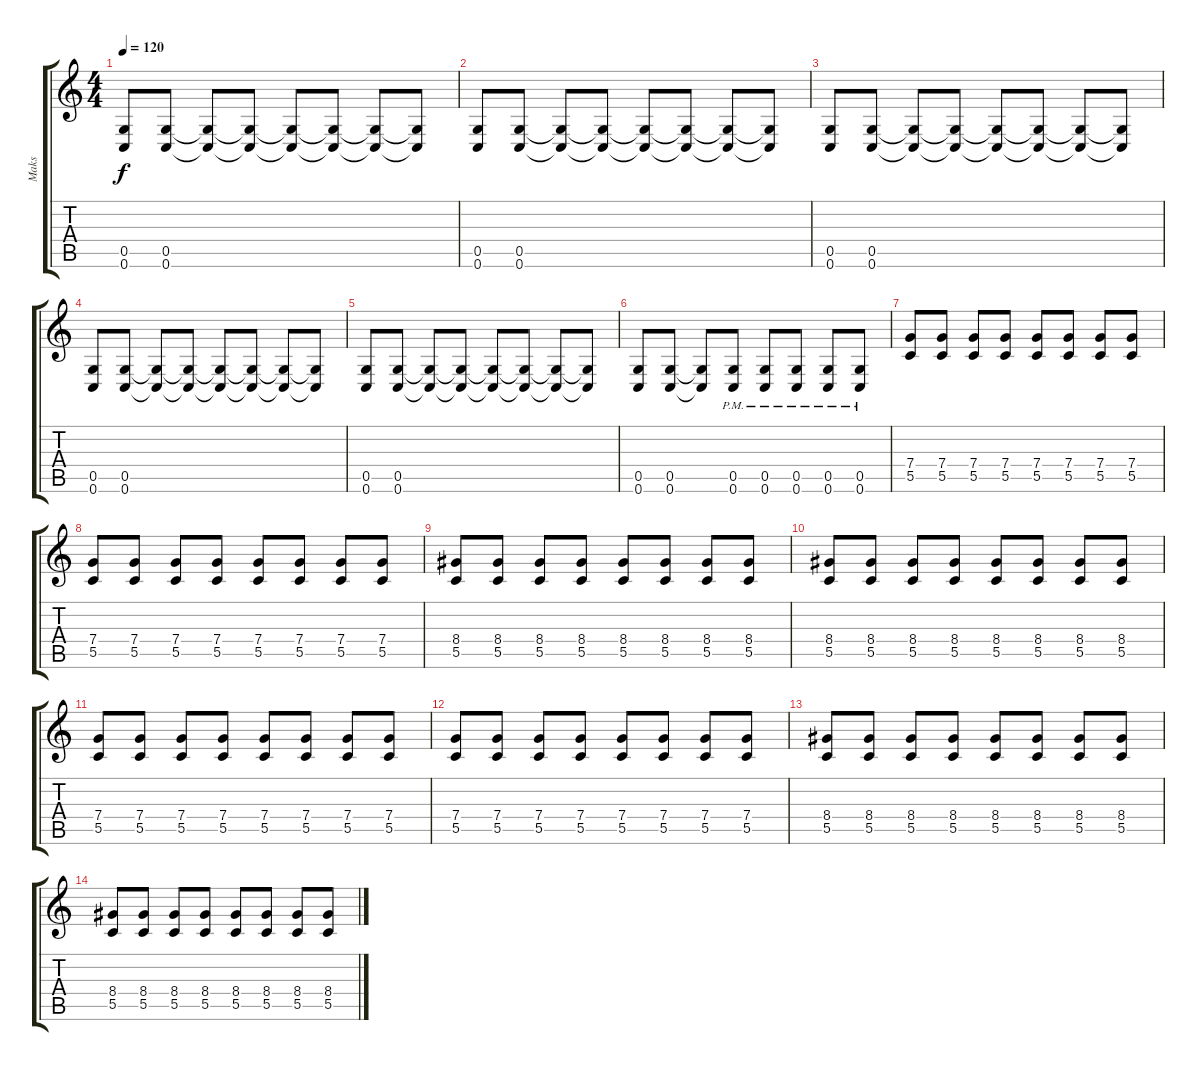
\track ("Maks" "Maks") {instrument distortionguitar}
\staff {score tabs}
\tuning (D4 A3 F3 C3 G2 C2) {hide}
\ts (4 4)
\tempo 120
\clef g2
\ks c
(0.5 0.6).8{dy f} (0.5 0.6).8 (0.5{t} 0.6{t}).8 (0.5{t} 0.6{t}).8 (0.5{t} 0.6{t}).8 (0.5{t} 0.6{t}).8 (0.5{t} 0.6{t}).8 (0.5{t} 0.6{t}).8 |
(0.5 0.6).8 (0.5 0.6).8 (0.5{t} 0.6{t}).8 (0.5{t} 0.6{t}).8 (0.5{t} 0.6{t}).8 (0.5{t} 0.6{t}).8 (0.5{t} 0.6{t}).8 (0.5{t} 0.6{t}).8 |
(0.5 0.6).8 (0.5 0.6).8 (0.5{t} 0.6{t}).8 (0.5{t} 0.6{t}).8 (0.5{t} 0.6{t}).8 (0.5{t} 0.6{t}).8 (0.5{t} 0.6{t}).8 (0.5{t} 0.6{t}).8 |
(0.5 0.6).8 (0.5 0.6).8 (0.5{t} 0.6{t}).8 (0.5{t} 0.6{t}).8 (0.5{t} 0.6{t}).8 (0.5{t} 0.6{t}).8 (0.5{t} 0.6{t}).8 (0.5{t} 0.6{t}).8 |
(0.5 0.6).8 (0.5 0.6).8 (0.5{t} 0.6{t}).8 (0.5{t} 0.6{t}).8 (0.5{t} 0.6{t}).8 (0.5{t} 0.6{t}).8 (0.5{t} 0.6{t}).8 (0.5{t} 0.6{t}).8 |
(0.5 0.6).8 (0.5 0.6).8 (0.5{t} 0.6{t}).8 (0.5{pm} 0.6{pm}).8 (0.5{pm} 0.6{pm}).8 (0.5{pm} 0.6{pm}).8 (0.5{pm} 0.6{pm}).8 (0.5{pm} 0.6{pm}).8 |
(7.4 5.5).8 (7.4 5.5).8 (7.4 5.5).8 (7.4 5.5).8 (7.4 5.5).8 (7.4 5.5).8 (7.4 5.5).8 (7.4 5.5).8 |
(7.4 5.5).8 (7.4 5.5).8 (7.4 5.5).8 (7.4 5.5).8 (7.4 5.5).8 (7.4 5.5).8 (7.4 5.5).8 (7.4 5.5).8 |
(8.4 5.5).8 (8.4 5.5).8 (8.4 5.5).8 (8.4 5.5).8 (8.4 5.5).8 (8.4 5.5).8 (8.4 5.5).8 (8.4 5.5).8 |
(8.4 5.5).8 (8.4 5.5).8 (8.4 5.5).8 (8.4 5.5).8 (8.4 5.5).8 (8.4 5.5).8 (8.4 5.5).8 (8.4 5.5).8 |
(7.4 5.5).8 (7.4 5.5).8 (7.4 5.5).8 (7.4 5.5).8 (7.4 5.5).8 (7.4 5.5).8 (7.4 5.5).8 (7.4 5.5).8 |
(7.4 5.5).8 (7.4 5.5).8 (7.4 5.5).8 (7.4 5.5).8 (7.4 5.5).8 (7.4 5.5).8 (7.4 5.5).8 (7.4 5.5).8 |
(8.4 5.5).8 (8.4 5.5).8 (8.4 5.5).8 (8.4 5.5).8 (8.4 5.5).8 (8.4 5.5).8 (8.4 5.5).8 (8.4 5.5).8 |
(8.4 5.5).8 (8.4 5.5).8 (8.4 5.5).8 (8.4 5.5).8 (8.4 5.5).8 (8.4 5.5).8 (8.4 5.5).8 (8.4 5.5).8
